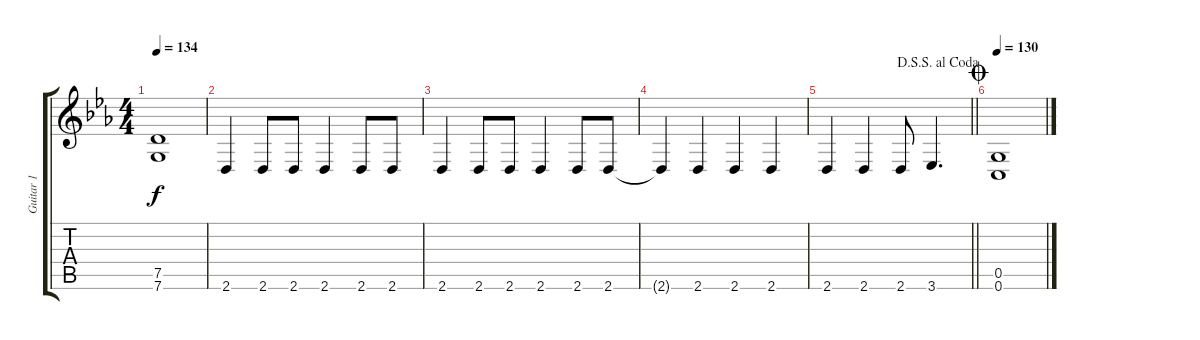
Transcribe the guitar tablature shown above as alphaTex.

\track ("Guitar 1" "Guitar 1") {instrument distortionguitar}
\staff {score tabs}
\tuning (E4 C4 G3 C3 G2 C2) {hide}
\ts (4 4)
\tempo 134
\clef g2
\ks cminor
(7.5 7.6).1{dy f} |
2.6.4 2.6.8 2.6.8 2.6.4 2.6.8 2.6.8 |
2.6.4 2.6.8 2.6.8 2.6.4 2.6.8 2.6.8 |
2.6{t}.4 2.6.4 2.6.4 2.6.4 |
\jump dalsegnosegnoalcoda
\barLineRight lightlight
2.6.4 2.6.4 2.6.8 3.6.4{d} |
\jump coda
\tempo 130
(0.5 0.6).1
